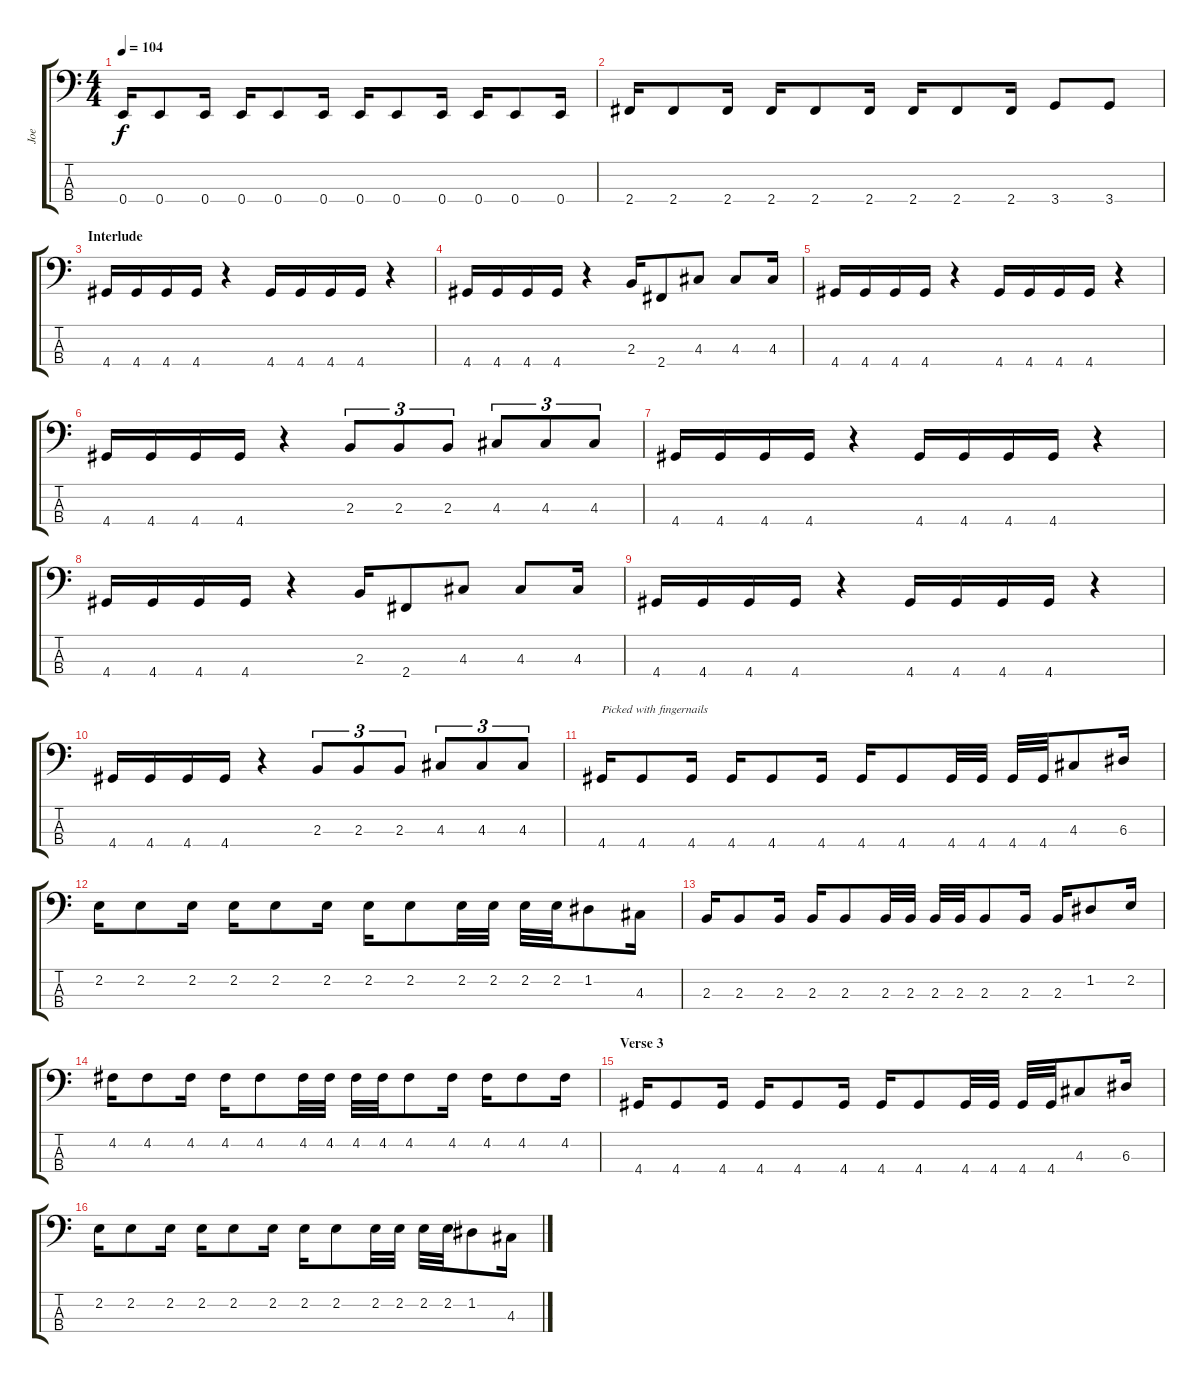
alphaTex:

\track ("Joe" "Joe") {instrument electricbassfinger}
\staff {score tabs}
\tuning (G2 D2 A1 E1) {hide}
\ts (4 4)
\tempo 104
\clef f4
\ks c
0.4.16{dy f} 0.4.8 0.4.16 0.4.16 0.4.8 0.4.16 0.4.16 0.4.8 0.4.16 0.4.16 0.4.8 0.4.16 |
2.4.16 2.4.8 2.4.16 2.4.16 2.4.8 2.4.16 2.4.16 2.4.8 2.4.16 3.4.8 3.4.8 |
\section ("" "Interlude")
4.4.16 4.4.16 4.4.16 4.4.16 r.4 4.4.16 4.4.16 4.4.16 4.4.16 r.4 |
4.4.16 4.4.16 4.4.16 4.4.16 r.4 2.3.16 2.4.8 4.3.8 4.3.8 4.3.16 |
4.4.16 4.4.16 4.4.16 4.4.16 r.4 4.4.16 4.4.16 4.4.16 4.4.16 r.4 |
4.4.16 4.4.16 4.4.16 4.4.16 r.4 2.3.8{tu (3 2)} 2.3.8{tu (3 2)} 2.3.8{tu (3 2)} 4.3.8{tu (3 2)} 4.3.8{tu (3 2)} 4.3.8{tu (3 2)} |
4.4.16 4.4.16 4.4.16 4.4.16 r.4 4.4.16 4.4.16 4.4.16 4.4.16 r.4 |
4.4.16 4.4.16 4.4.16 4.4.16 r.4 2.3.16 2.4.8 4.3.8 4.3.8 4.3.16 |
4.4.16 4.4.16 4.4.16 4.4.16 r.4 4.4.16 4.4.16 4.4.16 4.4.16 r.4 |
4.4.16 4.4.16 4.4.16 4.4.16 r.4 2.3.8{tu (3 2)} 2.3.8{tu (3 2)} 2.3.8{tu (3 2)} 4.3.8{tu (3 2)} 4.3.8{tu (3 2)} 4.3.8{tu (3 2)} |
4.4.16{txt "Picked with fingernails" instrument slapbass2} 4.4.8 4.4.16 4.4.16 4.4.8 4.4.16 4.4.16 4.4.8 4.4.32 4.4.32 4.4.32 4.4.32 4.3.8 6.3.16 |
2.2.16 2.2.8 2.2.16 2.2.16 2.2.8 2.2.16 2.2.16 2.2.8 2.2.32 2.2.32 2.2.32 2.2.32 1.2.8 4.3.16 |
2.3.16 2.3.8 2.3.16 2.3.16 2.3.8 2.3.32 2.3.32 2.3.32 2.3.32 2.3.8 2.3.16 2.3.16 1.2.8 2.2.16 |
4.2.16 4.2.8 4.2.16 4.2.16 4.2.8 4.2.32 4.2.32 4.2.32 4.2.32 4.2.8 4.2.16 4.2.16 4.2.8 4.2.16 |
\section ("" "Verse 3")
4.4.16{instrument slapbass2} 4.4.8 4.4.16 4.4.16 4.4.8 4.4.16 4.4.16 4.4.8 4.4.32 4.4.32 4.4.32 4.4.32 4.3.8 6.3.16 |
2.2.16 2.2.8 2.2.16 2.2.16 2.2.8 2.2.16 2.2.16 2.2.8 2.2.32 2.2.32 2.2.32 2.2.32 1.2.8 4.3.16
